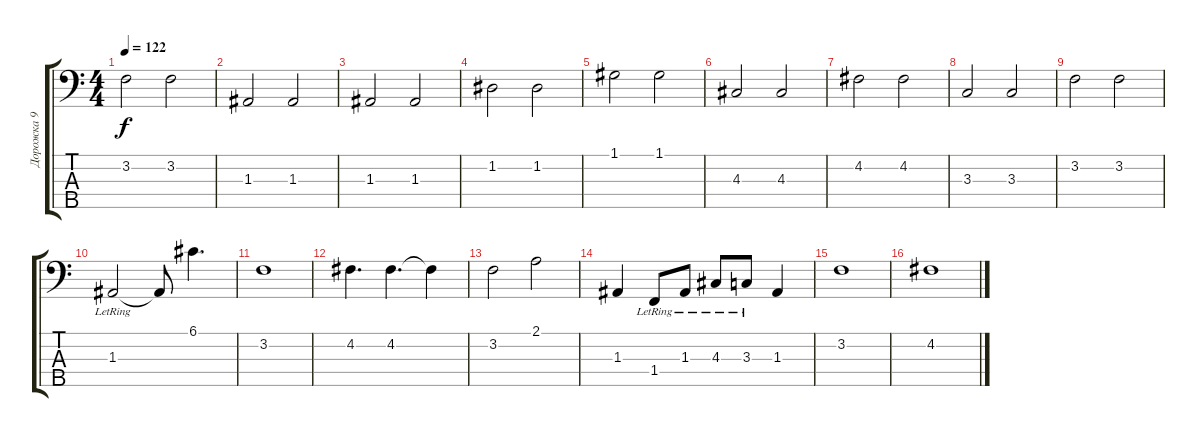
\track ("Дорожка 9" "Дорожка 9") {instrument fretlessbass}
\staff {score tabs}
\tuning (G2 D2 A1 E1 B0) {hide}
\ts (4 4)
\tempo 122
\clef f4
\ks c
3.2.2{dy f} 3.2.2 |
1.3.2 1.3.2 |
1.3.2 1.3.2 |
1.2.2 1.2.2 |
1.1.2 1.1.2 |
4.3.2 4.3.2 |
4.2.2 4.2.2 |
3.3.2 3.3.2 |
3.2.2 3.2.2 |
1.3{lr}.2 1.3{t}.8 6.1.4{d} |
3.2.1 |
4.2.4{d} 4.2.4{d} 4.2{t}.4 |
3.2.2 2.1.2 |
1.3.4 1.4{lr}.8 1.3{lr}.8 4.3{lr}.8 3.3{lr}.8 1.3.4 |
3.2.1 |
4.2.1
